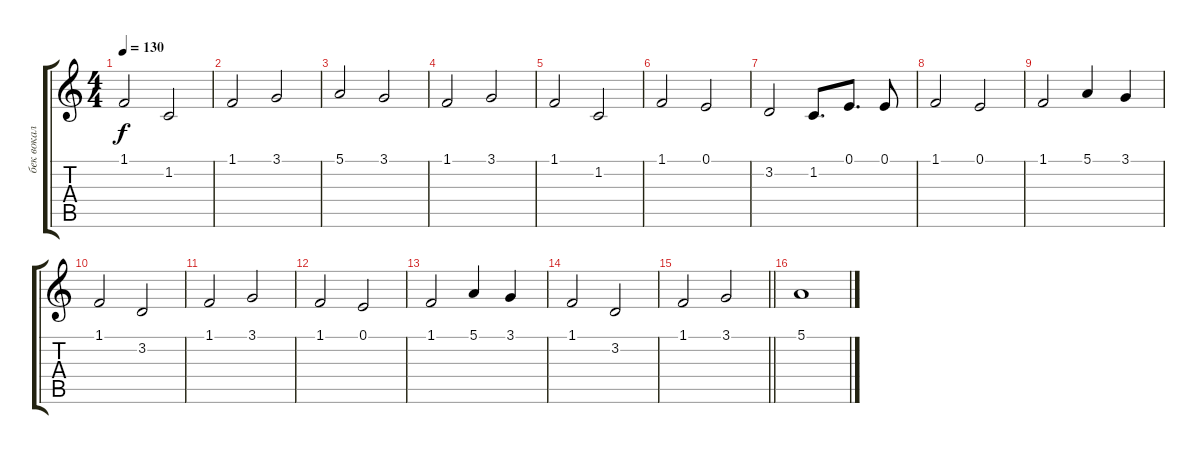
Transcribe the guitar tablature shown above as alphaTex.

\track ("бек вокал" "бек вокал") {instrument lead6voice}
\staff {score tabs}
\tuning (E4 B3 G3 D3 A2 E2) {hide}
\ts (4 4)
\tempo 130
\clef g2
\ks c
1.1.2{dy f} 1.2.2 |
1.1.2 3.1.2 |
5.1.2 3.1.2 |
1.1.2 3.1.2 |
1.1.2 1.2.2 |
1.1.2 0.1.2 |
3.2.2 1.2.8{d} 0.1.8{d} 0.1.8 |
1.1.2 0.1.2 |
1.1.2 5.1.4 3.1.4 |
1.1.2 3.2.2 |
1.1.2 3.1.2 |
1.1.2 0.1.2 |
1.1.2 5.1.4 3.1.4 |
1.1.2 3.2.2 |
\barLineRight lightlight
1.1.2 3.1.2 |
5.1.1
